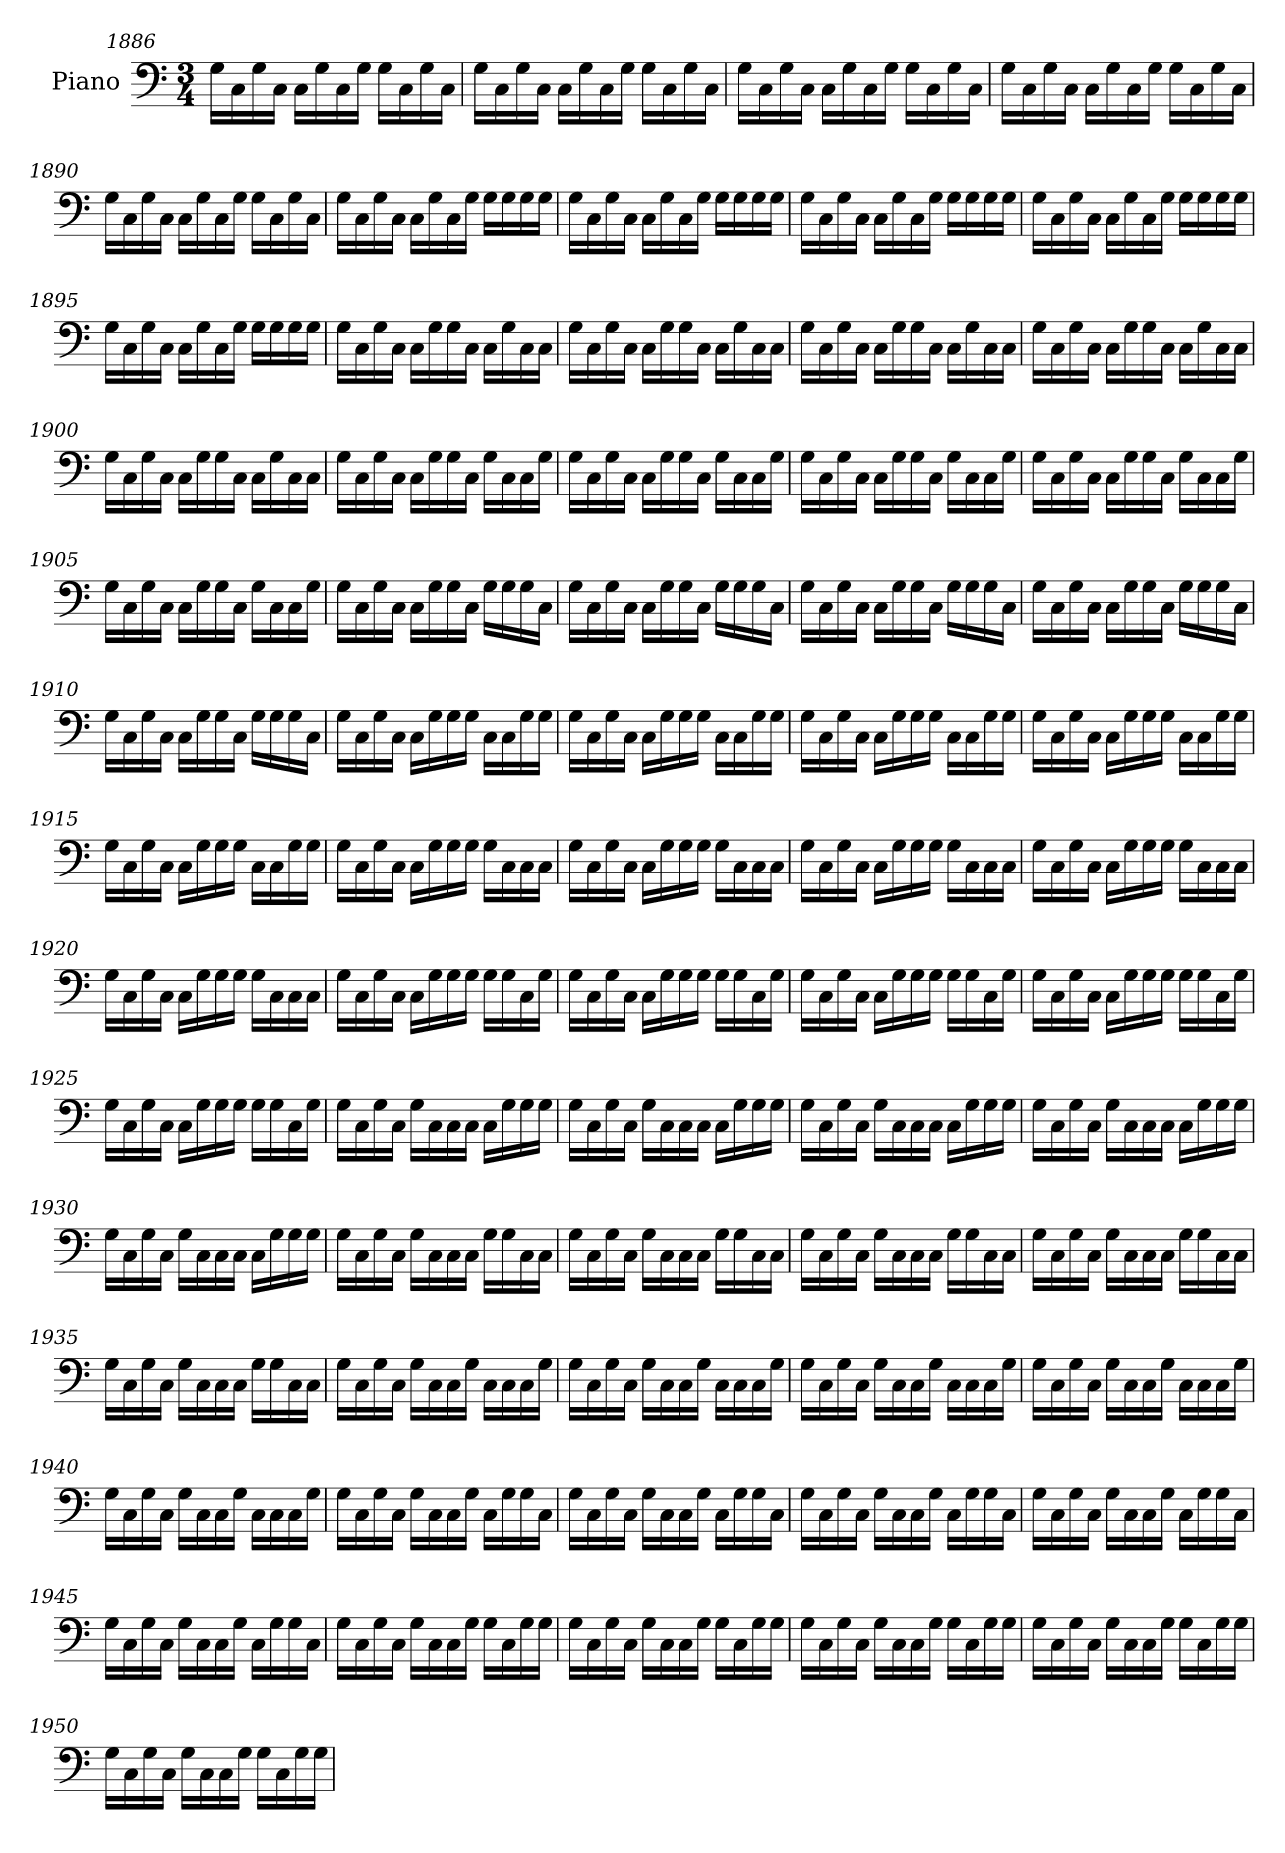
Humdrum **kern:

**kern
*part1
*staff1
*I"Piano
*I'Pno.
*clefF4
*k[]
*M3/4
=1886
16G\LL
16C\
16G\
16C\JJ
16C\LL
16G\
16C\
16G\JJ
16G\LL
16C\
16G\
16C\JJ
=1887
16G\LL
16C\
16G\
16C\JJ
16C\LL
16G\
16C\
16G\JJ
16G\LL
16C\
16G\
16C\JJ
!!LO:PB:g=z
=1888
16G\LL
16C\
16G\
16C\JJ
16C\LL
16G\
16C\
16G\JJ
16G\LL
16C\
16G\
16C\JJ
=1889
16G\LL
16C\
16G\
16C\JJ
16C\LL
16G\
16C\
16G\JJ
16G\LL
16C\
16G\
16C\JJ
=1890
16G\LL
16C\
16G\
16C\JJ
16C\LL
16G\
16C\
16G\JJ
16G\LL
16C\
16G\
16C\JJ
!!LO:LB:g=z
=1891
16G\LL
16C\
16G\
16C\JJ
16C\LL
16G\
16C\
16G\JJ
16G\LL
16G\
16G\
16G\JJ
=1892
16G\LL
16C\
16G\
16C\JJ
16C\LL
16G\
16C\
16G\JJ
16G\LL
16G\
16G\
16G\JJ
=1893
16G\LL
16C\
16G\
16C\JJ
16C\LL
16G\
16C\
16G\JJ
16G\LL
16G\
16G\
16G\JJ
!!LO:LB:g=z
=1894
16G\LL
16C\
16G\
16C\JJ
16C\LL
16G\
16C\
16G\JJ
16G\LL
16G\
16G\
16G\JJ
=1895
16G\LL
16C\
16G\
16C\JJ
16C\LL
16G\
16C\
16G\JJ
16G\LL
16G\
16G\
16G\JJ
=1896
16G\LL
16C\
16G\
16C\JJ
16C\LL
16G\
16G\
16C\JJ
16C\LL
16G\
16C\
16C\JJ
!!LO:LB:g=z
=1897
16G\LL
16C\
16G\
16C\JJ
16C\LL
16G\
16G\
16C\JJ
16C\LL
16G\
16C\
16C\JJ
=1898
16G\LL
16C\
16G\
16C\JJ
16C\LL
16G\
16G\
16C\JJ
16C\LL
16G\
16C\
16C\JJ
=1899
16G\LL
16C\
16G\
16C\JJ
16C\LL
16G\
16G\
16C\JJ
16C\LL
16G\
16C\
16C\JJ
!!LO:LB:g=z
=1900
16G\LL
16C\
16G\
16C\JJ
16C\LL
16G\
16G\
16C\JJ
16C\LL
16G\
16C\
16C\JJ
=1901
16G\LL
16C\
16G\
16C\JJ
16C\LL
16G\
16G\
16C\JJ
16G\LL
16C\
16C\
16G\JJ
=1902
16G\LL
16C\
16G\
16C\JJ
16C\LL
16G\
16G\
16C\JJ
16G\LL
16C\
16C\
16G\JJ
!!LO:LB:g=z
=1903
16G\LL
16C\
16G\
16C\JJ
16C\LL
16G\
16G\
16C\JJ
16G\LL
16C\
16C\
16G\JJ
=1904
16G\LL
16C\
16G\
16C\JJ
16C\LL
16G\
16G\
16C\JJ
16G\LL
16C\
16C\
16G\JJ
=1905
16G\LL
16C\
16G\
16C\JJ
16C\LL
16G\
16G\
16C\JJ
16G\LL
16C\
16C\
16G\JJ
!!LO:LB:g=z
=1906
16G\LL
16C\
16G\
16C\JJ
16C\LL
16G\
16G\
16C\JJ
16G\LL
16G\
16G\
16C\JJ
=1907
16G\LL
16C\
16G\
16C\JJ
16C\LL
16G\
16G\
16C\JJ
16G\LL
16G\
16G\
16C\JJ
=1908
16G\LL
16C\
16G\
16C\JJ
16C\LL
16G\
16G\
16C\JJ
16G\LL
16G\
16G\
16C\JJ
!!LO:LB:g=z
=1909
16G\LL
16C\
16G\
16C\JJ
16C\LL
16G\
16G\
16C\JJ
16G\LL
16G\
16G\
16C\JJ
=1910
16G\LL
16C\
16G\
16C\JJ
16C\LL
16G\
16G\
16C\JJ
16G\LL
16G\
16G\
16C\JJ
=1911
16G\LL
16C\
16G\
16C\JJ
16C\LL
16G\
16G\
16G\JJ
16C\LL
16C\
16G\
16G\JJ
!!LO:LB:g=z
=1912
16G\LL
16C\
16G\
16C\JJ
16C\LL
16G\
16G\
16G\JJ
16C\LL
16C\
16G\
16G\JJ
=1913
16G\LL
16C\
16G\
16C\JJ
16C\LL
16G\
16G\
16G\JJ
16C\LL
16C\
16G\
16G\JJ
=1914
16G\LL
16C\
16G\
16C\JJ
16C\LL
16G\
16G\
16G\JJ
16C\LL
16C\
16G\
16G\JJ
!!LO:LB:g=z
=1915
16G\LL
16C\
16G\
16C\JJ
16C\LL
16G\
16G\
16G\JJ
16C\LL
16C\
16G\
16G\JJ
=1916
16G\LL
16C\
16G\
16C\JJ
16C\LL
16G\
16G\
16G\JJ
16G\LL
16C\
16C\
16C\JJ
=1917
16G\LL
16C\
16G\
16C\JJ
16C\LL
16G\
16G\
16G\JJ
16G\LL
16C\
16C\
16C\JJ
!!LO:LB:g=z
=1918
16G\LL
16C\
16G\
16C\JJ
16C\LL
16G\
16G\
16G\JJ
16G\LL
16C\
16C\
16C\JJ
=1919
16G\LL
16C\
16G\
16C\JJ
16C\LL
16G\
16G\
16G\JJ
16G\LL
16C\
16C\
16C\JJ
=1920
16G\LL
16C\
16G\
16C\JJ
16C\LL
16G\
16G\
16G\JJ
16G\LL
16C\
16C\
16C\JJ
!!LO:PB:g=z
=1921
16G\LL
16C\
16G\
16C\JJ
16C\LL
16G\
16G\
16G\JJ
16G\LL
16G\
16C\
16G\JJ
=1922
16G\LL
16C\
16G\
16C\JJ
16C\LL
16G\
16G\
16G\JJ
16G\LL
16G\
16C\
16G\JJ
=1923
16G\LL
16C\
16G\
16C\JJ
16C\LL
16G\
16G\
16G\JJ
16G\LL
16G\
16C\
16G\JJ
!!LO:LB:g=z
=1924
16G\LL
16C\
16G\
16C\JJ
16C\LL
16G\
16G\
16G\JJ
16G\LL
16G\
16C\
16G\JJ
=1925
16G\LL
16C\
16G\
16C\JJ
16C\LL
16G\
16G\
16G\JJ
16G\LL
16G\
16C\
16G\JJ
=1926
16G\LL
16C\
16G\
16C\JJ
16G\LL
16C\
16C\
16C\JJ
16C\LL
16G\
16G\
16G\JJ
!!LO:LB:g=z
=1927
16G\LL
16C\
16G\
16C\JJ
16G\LL
16C\
16C\
16C\JJ
16C\LL
16G\
16G\
16G\JJ
=1928
16G\LL
16C\
16G\
16C\JJ
16G\LL
16C\
16C\
16C\JJ
16C\LL
16G\
16G\
16G\JJ
=1929
16G\LL
16C\
16G\
16C\JJ
16G\LL
16C\
16C\
16C\JJ
16C\LL
16G\
16G\
16G\JJ
!!LO:LB:g=z
=1930
16G\LL
16C\
16G\
16C\JJ
16G\LL
16C\
16C\
16C\JJ
16C\LL
16G\
16G\
16G\JJ
=1931
16G\LL
16C\
16G\
16C\JJ
16G\LL
16C\
16C\
16C\JJ
16G\LL
16G\
16C\
16C\JJ
=1932
16G\LL
16C\
16G\
16C\JJ
16G\LL
16C\
16C\
16C\JJ
16G\LL
16G\
16C\
16C\JJ
!!LO:LB:g=z
=1933
16G\LL
16C\
16G\
16C\JJ
16G\LL
16C\
16C\
16C\JJ
16G\LL
16G\
16C\
16C\JJ
=1934
16G\LL
16C\
16G\
16C\JJ
16G\LL
16C\
16C\
16C\JJ
16G\LL
16G\
16C\
16C\JJ
=1935
16G\LL
16C\
16G\
16C\JJ
16G\LL
16C\
16C\
16C\JJ
16G\LL
16G\
16C\
16C\JJ
!!LO:LB:g=z
=1936
16G\LL
16C\
16G\
16C\JJ
16G\LL
16C\
16C\
16G\JJ
16C\LL
16C\
16C\
16G\JJ
=1937
16G\LL
16C\
16G\
16C\JJ
16G\LL
16C\
16C\
16G\JJ
16C\LL
16C\
16C\
16G\JJ
=1938
16G\LL
16C\
16G\
16C\JJ
16G\LL
16C\
16C\
16G\JJ
16C\LL
16C\
16C\
16G\JJ
!!LO:LB:g=z
=1939
16G\LL
16C\
16G\
16C\JJ
16G\LL
16C\
16C\
16G\JJ
16C\LL
16C\
16C\
16G\JJ
=1940
16G\LL
16C\
16G\
16C\JJ
16G\LL
16C\
16C\
16G\JJ
16C\LL
16C\
16C\
16G\JJ
=1941
16G\LL
16C\
16G\
16C\JJ
16G\LL
16C\
16C\
16G\JJ
16C\LL
16G\
16G\
16C\JJ
!!LO:LB:g=z
=1942
16G\LL
16C\
16G\
16C\JJ
16G\LL
16C\
16C\
16G\JJ
16C\LL
16G\
16G\
16C\JJ
=1943
16G\LL
16C\
16G\
16C\JJ
16G\LL
16C\
16C\
16G\JJ
16C\LL
16G\
16G\
16C\JJ
=1944
16G\LL
16C\
16G\
16C\JJ
16G\LL
16C\
16C\
16G\JJ
16C\LL
16G\
16G\
16C\JJ
!!LO:LB:g=z
=1945
16G\LL
16C\
16G\
16C\JJ
16G\LL
16C\
16C\
16G\JJ
16C\LL
16G\
16G\
16C\JJ
=1946
16G\LL
16C\
16G\
16C\JJ
16G\LL
16C\
16C\
16G\JJ
16G\LL
16C\
16G\
16G\JJ
=1947
16G\LL
16C\
16G\
16C\JJ
16G\LL
16C\
16C\
16G\JJ
16G\LL
16C\
16G\
16G\JJ
!!LO:LB:g=z
=1948
16G\LL
16C\
16G\
16C\JJ
16G\LL
16C\
16C\
16G\JJ
16G\LL
16C\
16G\
16G\JJ
=1949
16G\LL
16C\
16G\
16C\JJ
16G\LL
16C\
16C\
16G\JJ
16G\LL
16C\
16G\
16G\JJ
=1950
16G\LL
16C\
16G\
16C\JJ
16G\LL
16C\
16C\
16G\JJ
16G\LL
16C\
16G\
16G\JJ
=
*-
